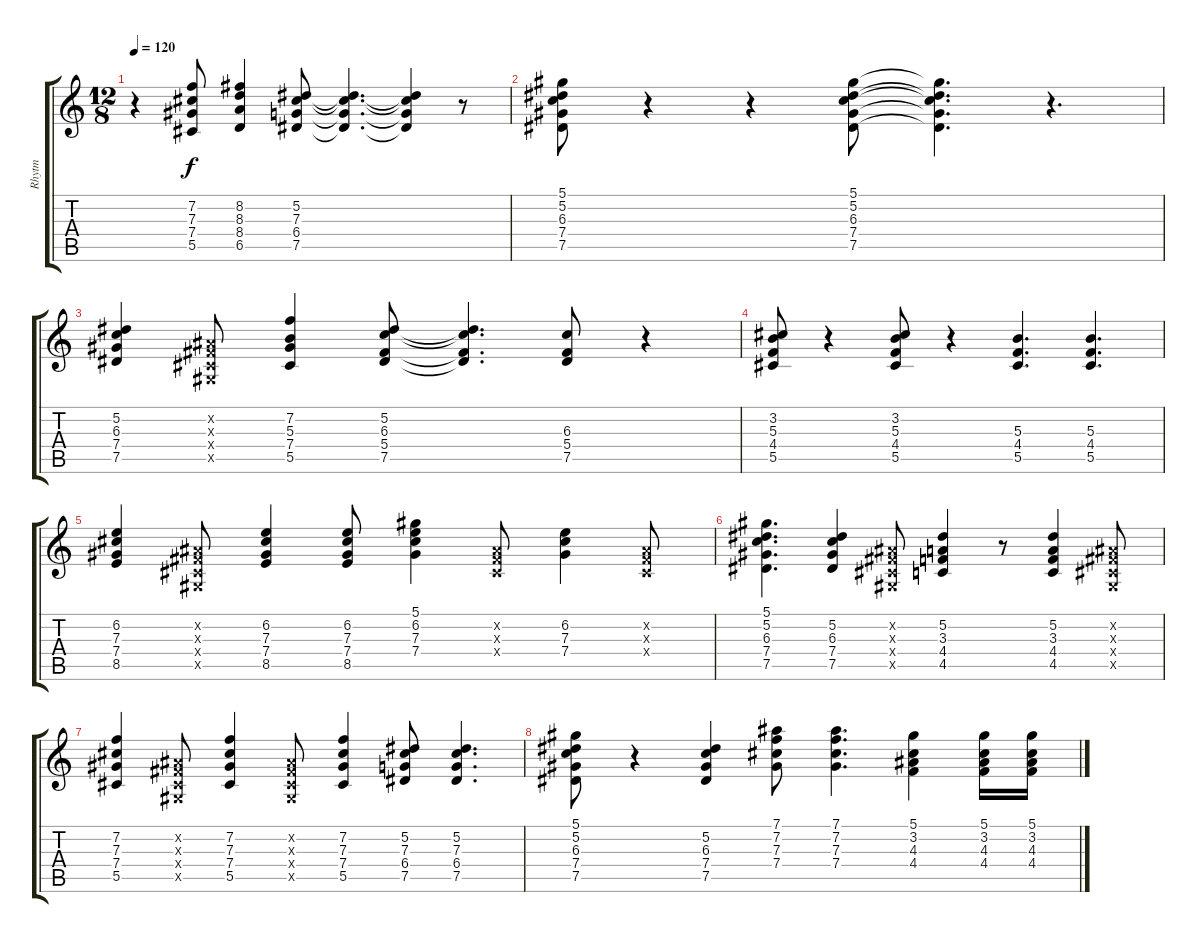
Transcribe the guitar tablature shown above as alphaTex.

\track ("Rhytm" "Rhytm") {instrument acousticguitarsteel}
\staff {score tabs}
\tuning (Eb4 Bb3 Gb3 Db3 Ab2 Eb2) {hide}
\ts (12 8)
\tempo 120
\clef g2
\ks c
r.4{dy f instrument acousticguitarsteel} (7.2 7.3 7.4 5.5).8 (8.2 8.3 8.4 6.5).4 (5.2 7.3 6.4 7.5).8 (5.2{t} 7.3{t} 6.4{t} 7.5{t}).4{d} (5.2{t} 7.3{t} 6.4{t} 7.5{t}).4 r.8 |
(5.1 5.2 6.3 7.4 7.5).8 r.4 r.4 (5.1 5.2 6.3 7.4 7.5).8 (5.1{t} 5.2{t} 6.3{t} 7.4{t} 7.5{t}).4{d} r.4{d} |
(5.2 6.3 7.4 7.5).4 (0.2{x} 0.3{x} 0.4{x} 0.5{x}).8 (7.2 5.3 7.4 5.5).4 (5.2 6.3 5.4 7.5).8 (5.2{t} 6.3{t} 5.4{t} 7.5{t}).4{d} (6.3 5.4 7.5).8 r.4 |
(3.2 5.3 4.4 5.5).8 r.4 (3.2 5.3 4.4 5.5).8 r.4 (5.3 4.4 5.5).4{d} (5.3 4.4 5.5).4{d} |
(6.2 7.3 7.4 8.5).4 (0.2{x} 0.3{x} 0.4{x} 0.5{x}).8 (6.2 7.3 7.4 8.5).4 (6.2 7.3 7.4 8.5).8 (5.1 6.2 7.3 7.4).4 (0.2{x} 0.3{x} 0.4{x}).8 (6.2 7.3 7.4).4 (0.2{x} 0.3{x} 0.4{x}).8 |
(5.1 5.2 6.3 7.4 7.5).4{d} (5.2 6.3 7.4 7.5).4 (0.2{x} 0.3{x} 0.4{x} 0.5{x}).8 (5.2 3.3 4.4 4.5).4 r.8 (5.2 3.3 4.4 4.5).4 (0.2{x} 0.3{x} 0.4{x} 0.5{x}).8 |
(7.2 7.3 7.4 5.5).4 (0.2{x} 0.3{x} 0.4{x} 0.5{x}).8 (7.2 7.3 7.4 5.5).4 (0.2{x} 0.3{x} 0.4{x} 0.5{x}).8 (7.2 7.3 7.4 5.5).4 (5.2 7.3 6.4 7.5).8 (5.2 7.3 6.4 7.5).4{d} |
(5.1 5.2 6.3 7.4 7.5).8 r.4 (5.2 6.3 7.4 7.5).4 (7.1 7.2 7.3 7.4).8 (7.1 7.2 7.3 7.4).4{d} (5.1 3.2 4.3 4.4).4 (5.1 3.2 4.3 4.4).16 (5.1 3.2 4.3 4.4).16
